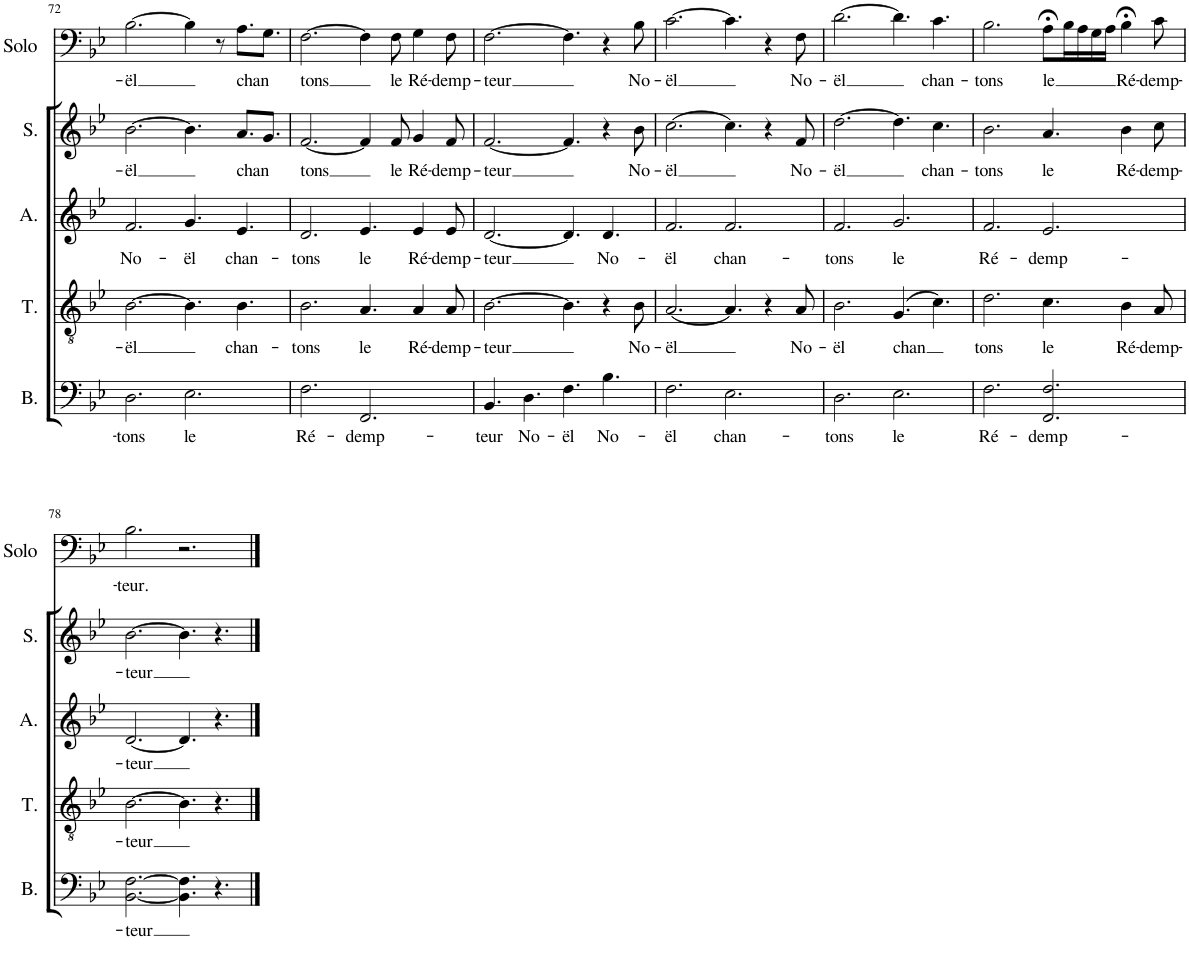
**kern	**text	**kern	**text	**kern	**text	**kern	**text	**kern	**text
*part5	*part5	*part4	*part4	*part3	*part3	*part2	*part2	*part1	*part1
*staff5	*staff5	*staff4	*staff4	*staff3	*staff3	*staff2	*staff2	*staff1	*staff1
*I"Bass	*	*I"Tenor	*	*I"Alto	*	*I"Soprano	*	*I"Solo	*
*I'B.	*	*I'T.	*	*I'A.	*	*I'S.	*	*I'Solo	*
!!LO:PB:g=z
*clefF4	*	*clefGv2	*	*clefG2	*	*clefG2	*	*clefF4	*
*	*	*	*	*	*	*	*	*Trd7c12	*
*k[b-e-]	*	*k[b-e-]	*	*k[b-e-]	*	*k[b-e-]	*	*k[b-e-]	*
*M12/8	*	*M12/8	*	*M12/8	*	*M12/8	*	*M12/8	*
=72	=72	=72	=72	=72	=72	=72	=72	=72	=72
!	!LO:LY:b	!	!LO:LY:b	!	!LO:LY:b	!	!LO:LY:b	!	!LO:LY:b
2.D\	-tons	[2.B-\	-ël	2.f/	No-	[2.b-\	-ël	[2.B-\	-ël
!	!LO:LY:b	!	!	!	!LO:LY:b	!	!	!	!
2.E-\	le	4.B-\]	.	4.g/	-ël	4.b-\]	.	4B-\]	.
.	.	.	.	.	.	.	.	8r	.
!	!	!	!LO:LY:b	!	!LO:LY:b	!	!LO:LY:b	!	!LO:LY:b
.	.	4.B-\	chan-	4.e-/	chan-	8.a/L	chan	8.A\L	chan
.	.	.	.	.	.	8.g/J	.	8.G\J	.
=73	=73	=73	=73	=73	=73	=73	=73	=73	=73
!	!LO:LY:b	!	!LO:LY:b	!	!LO:LY:b	!	!LO:LY:b	!	!LO:LY:b
2.F\	Ré-	2.B-\	-tons	2.d/	-tons	[2.f/	tons	[2.F\	tons
!	!LO:LY:b	!	!LO:LY:b	!	!LO:LY:b	!	!	!	!
2.FF/	-demp-	4.A/	le	4.e-/	le	4f/]	.	4F\]	.
!	!	!	!	!	!	!	!LO:LY:b	!	!LO:LY:b
.	.	.	.	.	.	8f/	le	8F\	le
!	!	!	!LO:LY:b	!	!LO:LY:b	!	!LO:LY:b	!	!LO:LY:b
.	.	4A/	Ré-	4e-/	Ré-	4g/	Ré-	4G\	Ré-
!	!	!	!LO:LY:b	!	!LO:LY:b	!	!LO:LY:b	!	!LO:LY:b
.	.	8A/	-demp-	8e-/	-demp-	8f/	-demp-	8F\	-demp-
=74	=74	=74	=74	=74	=74	=74	=74	=74	=74
!	!LO:LY:b	!	!LO:LY:b	!	!LO:LY:b	!	!LO:LY:b	!	!LO:LY:b
4.BB-/	-teur	[2.B-\	-teur	[2.d/	-teur	[2.f/	-teur	[2.F\	-teur
!	!LO:LY:b	!	!	!	!	!	!	!	!
4.D\	No-	.	.	.	.	.	.	.	.
!	!LO:LY:b	!	!	!	!	!	!	!	!
4.F\	-ël	4.B-\]	.	4.d/]	.	4.f/]	.	4.F\]	.
!	!LO:LY:b	!	!	!	!LO:LY:b	!	!	!	!
4.B-\	No-	4r	.	4.d/	No-	4r	.	4r	.
!	!	!	!LO:LY:b	!	!	!	!LO:LY:b	!	!LO:LY:b
.	.	8B-\	No-	.	.	8b-\	No-	8B-\	No-
=75	=75	=75	=75	=75	=75	=75	=75	=75	=75
!	!LO:LY:b	!	!LO:LY:b	!	!LO:LY:b	!	!LO:LY:b	!	!LO:LY:b
2.F\	-ël	[2.A/	-ël	2.f/	-ël	[2.cc\	-ël	[2.c\	-ël
!	!LO:LY:b	!	!	!	!LO:LY:b	!	!	!	!
2.E-\	chan-	4.A/]	.	2.f/	chan-	4.cc\]	.	4.c\]	.
.	.	4r	.	.	.	4r	.	4r	.
!	!	!	!LO:LY:b	!	!	!	!LO:LY:b	!	!LO:LY:b
.	.	8A/	No-	.	.	8f/	No-	8F\	No-
=76	=76	=76	=76	=76	=76	=76	=76	=76	=76
!	!LO:LY:b	!	!LO:LY:b	!	!LO:LY:b	!	!LO:LY:b	!	!LO:LY:b
2.D\	-tons	2.B-\	-ël	2.f/	-tons	[2.dd\	-ël	[2.d\	-ël
!	!LO:LY:b	!	!LO:LY:b	!	!LO:LY:b	!	!	!	!
2.E-\	le	(4.G/	chan	2.g/	le	4.dd\]	.	4.d\]	.
!	!	!	!	!	!	!	!LO:LY:b	!	!LO:LY:b
.	.	4.c\)	.	.	.	4.cc\	chan-	4.c\	chan-
=77	=77	=77	=77	=77	=77	=77	=77	=77	=77
!	!LO:LY:b	!	!LO:LY:b	!	!LO:LY:b	!	!LO:LY:b	!	!LO:LY:b
2.F\	Ré-	2.d\	tons	2.f/	Ré-	2.b-\	-tons	2.B-\	-tons
!	!LO:LY:b	!	!LO:LY:b	!	!LO:LY:b	!	!LO:LY:b	!	!LO:LY:b
2.FF/ 2.F/	-demp-	4.c\	le	2.e-/	-demp-	4.a/	le	8A;<\L	le
.	.	.	.	.	.	.	.	16B-\L	.
.	.	.	.	.	.	.	.	16A\	.
.	.	.	.	.	.	.	.	16G\	.
.	.	.	.	.	.	.	.	16A\JJ	.
!	!	!	!LO:LY:b	!	!	!	!LO:LY:b	!	!LO:LY:b
.	.	4B-\	Ré-	.	.	4b-\	Ré-	4B-;<\	Ré-
!	!	!	!LO:LY:b	!	!	!	!LO:LY:b	!	!LO:LY:b
.	.	8A/	-demp-	.	.	8cc\	-demp-	8c\	-demp-
!!LO:LB:g=z
=78	=78	=78	=78	=78	=78	=78	=78	=78	=78
!	!LO:LY:b	!	!LO:LY:b	!	!LO:LY:b	!	!LO:LY:b	!	!LO:LY:b
[2.BB-\ [2.F\	-teur	[2.B-\	-teur	[2.d/	-teur	[2.b-\	-teur	2.B-\	-teur.
4.BB-\] 4.F\]	.	4.B-\]	.	4.d/]	.	4.b-\]	.	2.r	.
4.r	.	4.r	.	4.r	.	4.r	.	.	.
==	==	==	==	==	==	==	==	==	==
*-	*-	*-	*-	*-	*-	*-	*-	*-	*-
